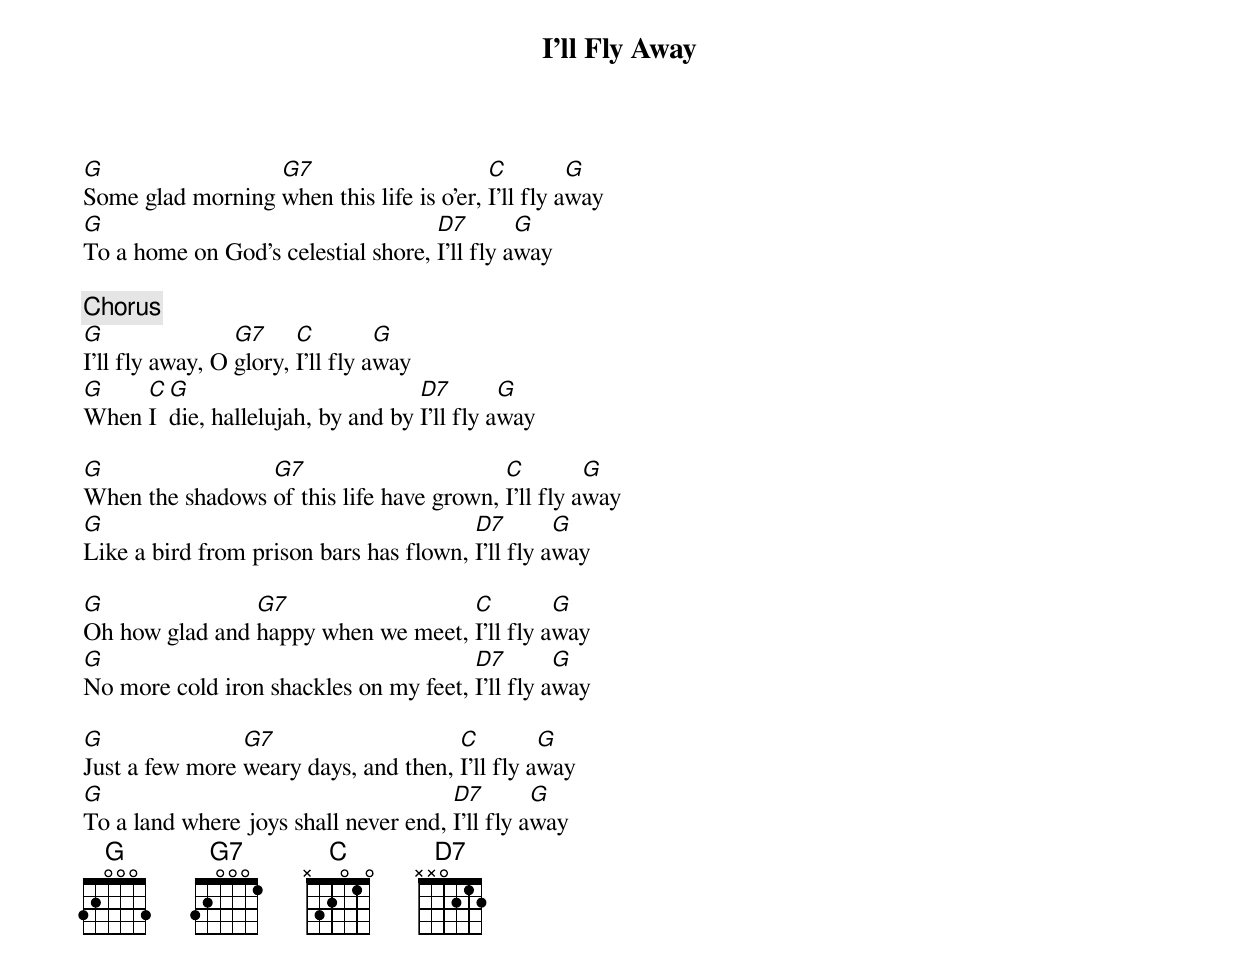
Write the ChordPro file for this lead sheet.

{Title: I'll Fly Away}
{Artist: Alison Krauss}

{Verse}
[G]Some glad morning [G7]when this life is o'er, [C]I'll fly a[G]way
[G]To a home on God's celestial shore, [D7]I'll fly a[G]way

{Chorus}
[G]I'll fly away, O [G7]glory, [C]I'll fly a[G]way
[G]When [C]I [G]die, hallelujah, by and by [D7]I'll fly a[G]way

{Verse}
[G]When the shadows [G7]of this life have grown, [C]I'll fly a[G]way
[G]Like a bird from prison bars has flown, [D7]I'll fly a[G]way

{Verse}
[G]Oh how glad and [G7]happy when we meet, [C]I'll fly a[G]way
[G]No more cold iron shackles on my feet, [D7]I'll fly a[G]way

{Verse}
[G]Just a few more [G7]weary days, and then, [C]I'll fly a[G]way
[G]To a land where joys shall never end, [D7]I'll fly a[G]way
